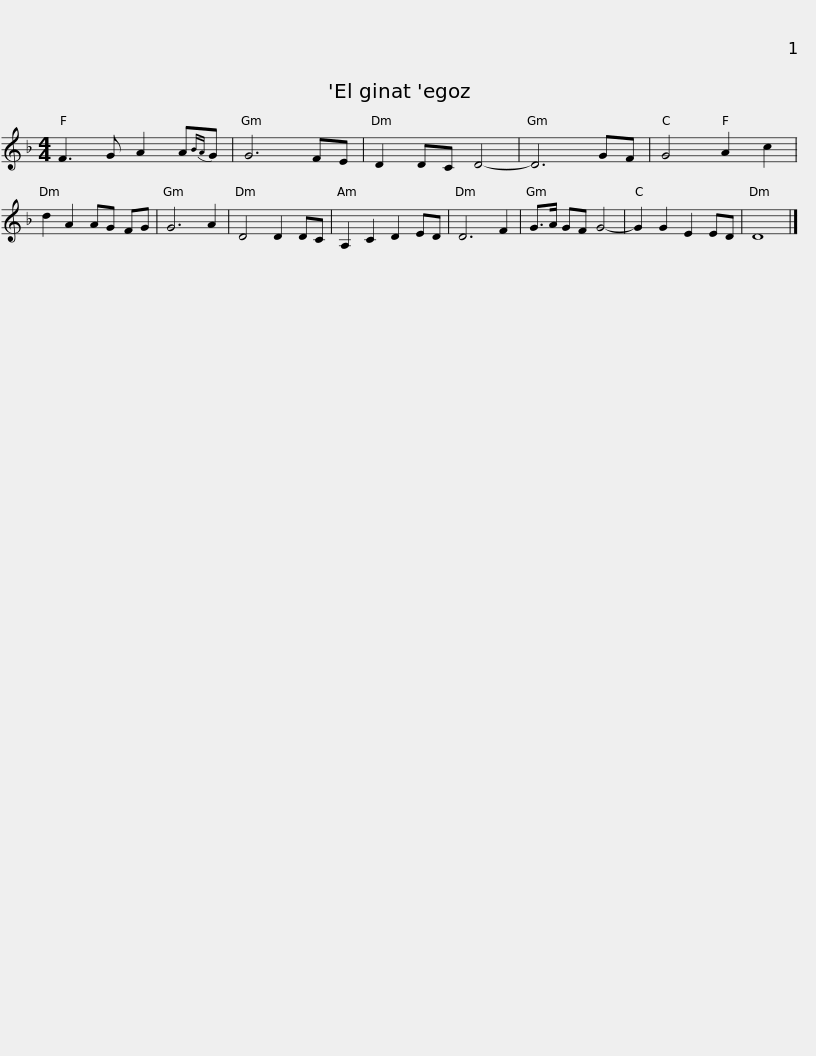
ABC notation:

X:1
L:1/8
M:4/4
I:linebreak $
K:Dmin
V:1 treble
V:1
 F3 G A2 A{BA}G | G6 FE | D2 DC D4- | D6 GF | G4 A2 c2 | %5
 d2 A2 AG FG | G6 A2 | D4 D2 DC | A,2 C2 D2 ED |$ D6 F2 | %10
 G>A GF G4- | G2 G2 E2 ED | D8 |] %13
